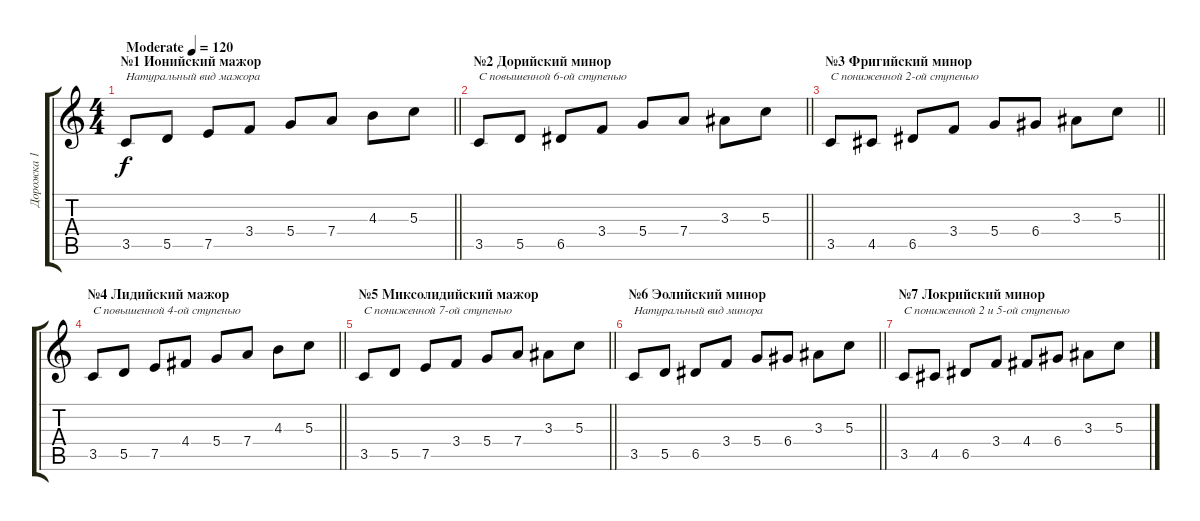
\track ("Дорожка 1" "Дорожка 1") {instrument acousticguitarsteel}
\staff {score tabs}
\tuning (E4 B3 G3 D3 A2 E2) {hide}
\ts (4 4)
\section ("" "№1 Ионийский мажор")
\tempo (120 "Moderate")
\clef g2
\barLineRight lightlight
\ks c
3.5.8{txt "Натуральный вид мажора" dy f instrument acousticguitarsteel} 5.5.8 7.5.8 3.4.8 5.4.8 7.4.8 4.3.8 5.3.8 |
\section ("" "№2 Дорийский минор")
\barLineRight lightlight
3.5.8{txt "С повышенной 6-ой ступенью"} 5.5.8 6.5.8 3.4.8 5.4.8 7.4.8 3.3.8 5.3.8 |
\section ("" "№3 Фригийский минор")
\barLineRight lightlight
3.5.8{txt "С пониженной 2-ой ступенью"} 4.5.8 6.5.8 3.4.8 5.4.8 6.4.8 3.3.8 5.3.8 |
\section ("" "№4 Лидийский мажор")
\barLineRight lightlight
3.5.8{txt "С повышенной 4-ой ступенью"} 5.5.8 7.5.8 4.4.8 5.4.8 7.4.8 4.3.8 5.3.8 |
\section ("" "№5 Миксолидийский мажор")
\barLineRight lightlight
3.5.8{txt "С пониженной 7-ой ступенью"} 5.5.8 7.5.8 3.4.8 5.4.8 7.4.8 3.3.8 5.3.8 |
\section ("" "№6 Эолийский минор")
\barLineRight lightlight
3.5.8{txt "Натуральный вид минора"} 5.5.8 6.5.8 3.4.8 5.4.8 6.4.8 3.3.8 5.3.8 |
\section ("" "№7 Локрийский минор")
3.5.8{txt "С пониженной 2 и 5-ой ступенью"} 4.5.8 6.5.8 3.4.8 4.4.8 6.4.8 3.3.8 5.3.8
